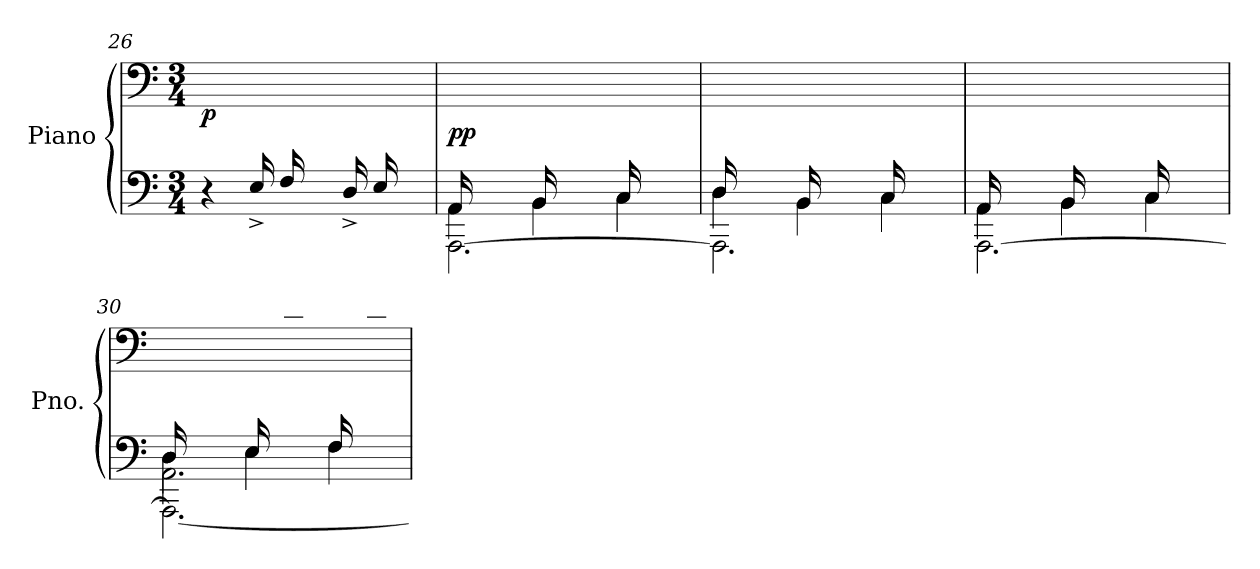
**kern	**kern	**dynam
*part1	*part1	*part1
*staff2	*staff1	*staff1/2
*I"Piano	*	*
*I'Pno.	*	*
*clefF4	*clefF4	*
*k[]	*k[]	*
*M3/4	*M3/4	*
=26	=26	=26
*	*^	*
!	!	!	!LO:DY:b
4r	2.ryy	4.ryy	p
(16E^/LL	.	.	.
16F/	.	.	.
8ryy	.	16G\	.
.	.	16A\JJ)	.
(16D^/LL	.	8ryy	.
16E/	.	.	.
8ryy	.	16F\	.
.	.	16G\JJ)	.
=27	=27	=27	=27
*^	*	*	*
*	*^	*	*	*
!	!	!	!	!	!LO:DY:b
*	*	*	*v	*v	*
(16AA/LL	4AA\	[2.AAA\	16ryy	pp
8.ryy	.	.	16C\	.
.	.	.	16A\	.
.	.	.	16C\JJ	.
16BB/LL	4BB\	.	16ryy	.
8.ryy	.	.	16D\	.
.	.	.	16A\	.
.	.	.	16D\JJ	.
16C/LL	4C\	.	16ryy	.
8.ryy	.	.	16E\	.
.	.	.	16A\	.
.	.	.	16E\JJ	.
!!LO:PB:g=z
=28	=28	=28	=28	=28
16D/LL	4D\	2.AAA\]	16ryy	.
8.ryy	.	.	16F\	.
.	.	.	16A\	.
.	.	.	16F\JJ	.
16BB/LL	4BB\	.	16ryy	.
8.ryy	.	.	16D\	.
.	.	.	16A\	.
.	.	.	16D\JJ	.
16C/LL	4C\	.	16ryy	.
8.ryy	.	.	16E\	.
.	.	.	16A\	.
.	.	.	16E\JJ)	.
=29	=29	=29	=29	=29
(16AA/LL	4AA\	[2.AAA\	16ryy	.
8.ryy	.	.	16C\	.
.	.	.	16A\	.
.	.	.	16C\JJ	.
16BB/LL	4BB\	.	16ryy	.
8.ryy	.	.	16D\	.
.	.	.	16A\	.
.	.	.	16D\JJ	.
16C/LL	4C\	.	16ryy	.
8.ryy	.	.	16E\	.
.	.	.	16A\	.
.	.	.	16E\JJ	.
=30	=30	=30	=30	=30
*	*	*^	*	*
16D/LL	2.AA\	4D\	2.AAA\_	16ryy	.
8.ryy	.	.	.	16F\	.
.	.	.	.	16B\	.
.	.	.	.	16F\JJ	.
16E/LL	.	4E\	.	16ryy	.
8.ryy	.	.	.	16F\	.
.	.	.	.	16c\	.
.	.	.	.	16G\JJ	.
16F/LL	.	4F\	.	16ryy	.
8.ryy	.	.	.	16A\	.
.	.	.	.	16d\	.
.	.	.	.	16A\JJ)	.
*v	*v	*v	*v	*	*
=	=	=
*-	*-	*-
